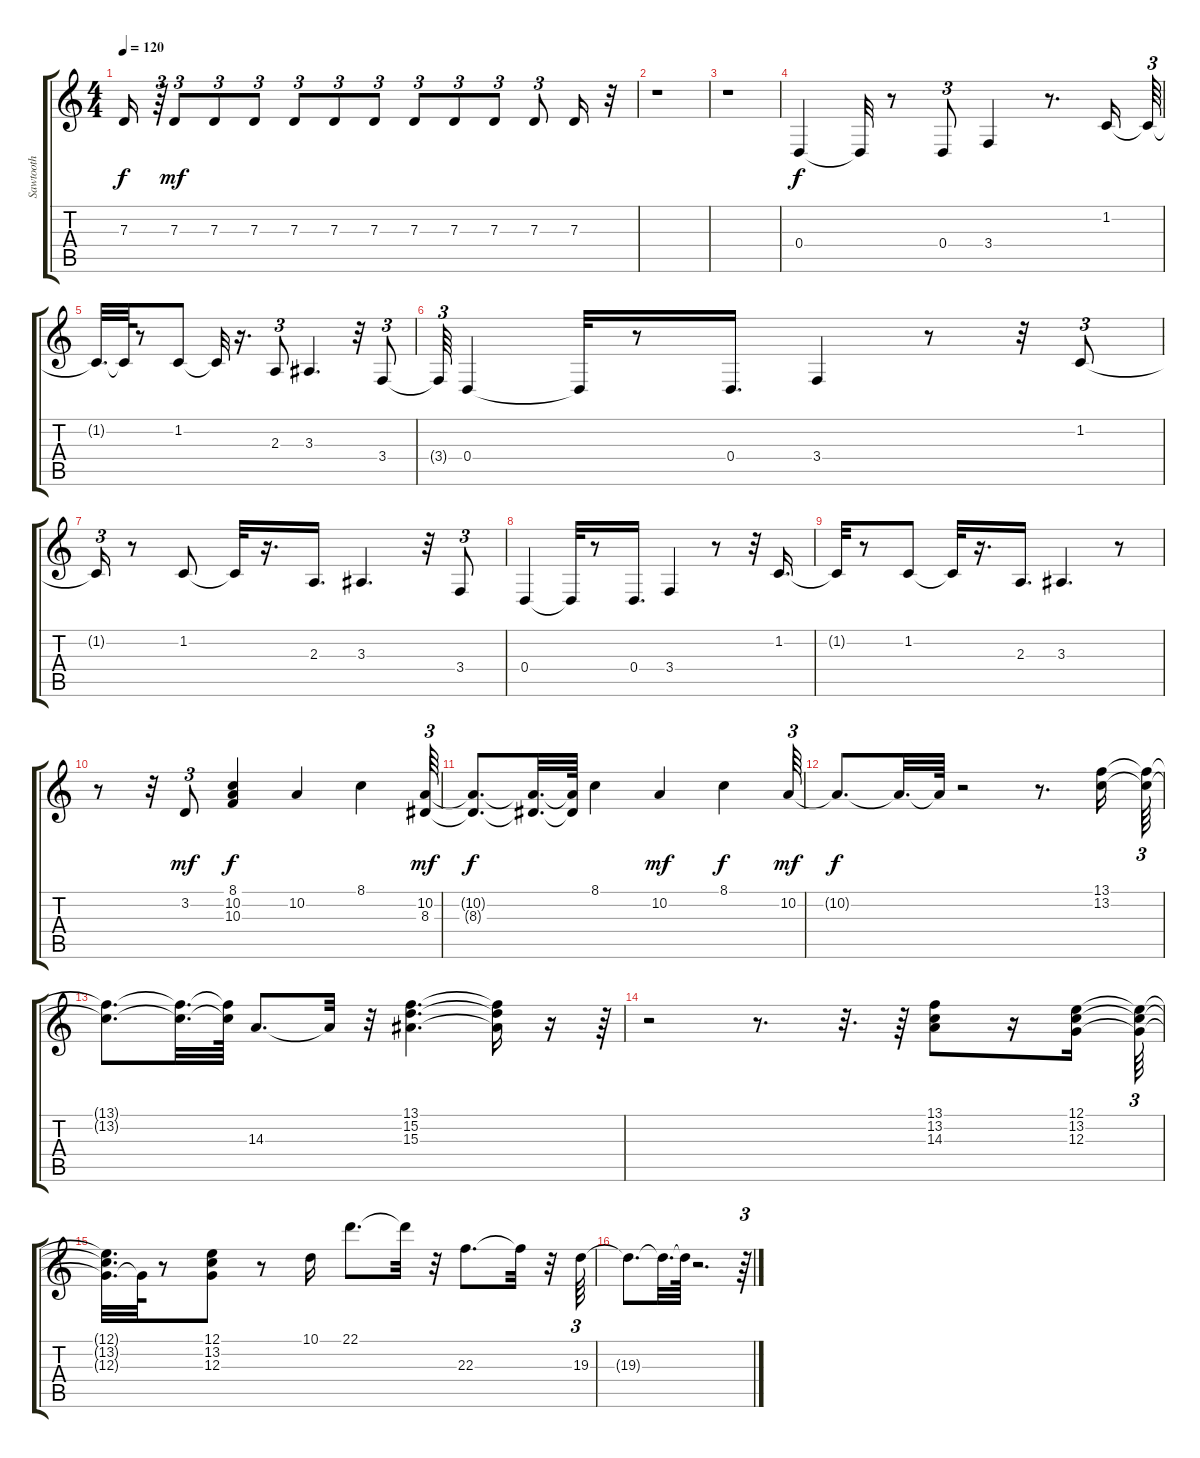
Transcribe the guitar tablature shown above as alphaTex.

\track ("Sawtooth" "Sawtooth") {instrument lead2sawtooth}
\staff {score tabs}
\tuning (E4 B3 G3 D3 A2 E2) {hide}
\ts (4 4)
\tempo 120
\clef g2
\ks c
7.3{t}.16{dy f} r.64{tu (3 2)} 7.3.8{tu (3 2) dy mf} 7.3.8{tu (3 2)} 7.3.8{tu (3 2)} 7.3.8{tu (3 2)} 7.3.8{tu (3 2)} 7.3.8{tu (3 2)} 7.3.8{tu (3 2)} 7.3.8{tu (3 2)} 7.3.8{tu (3 2)} 7.3.8{tu (3 2)} 7.3.16 r.32 |
r.1 |
r.1 |
0.4.4{dy f} 0.4{t}.32 r.8 0.4.8{tu (3 2)} 3.4.4 r.8{d} 1.2.16 1.2{t}.64{tu (3 2)} |
1.2{t}.32{d} 1.2{t}.64 r.8 1.2.8 1.2{t}.32 r.16{d} 2.3.8{tu (3 2)} 3.3.4{d} r.32 3.4.8{tu (3 2)} |
3.4{t}.64{tu (3 2)} 0.4.4 0.4{t}.32 r.8 0.4.16{d} 3.4.4 r.8 r.32 1.2.8{tu (3 2)} |
1.2{t}.16{tu (3 2)} r.8 1.2.8 1.2{t}.32 r.16{d} 2.3.16{d} 3.3.4{d} r.32 3.4.8{tu (3 2)} |
0.4.4 0.4{t}.32 r.8 0.4.16{d} 3.4.4 r.8 r.32 1.2.16{d} |
1.2{t}.32 r.8 1.2.8 1.2{t}.32 r.16{d} 2.3.16{d} 3.3.4{d} r.8 |
r.8 r.32 3.2.8{tu (3 2) dy mf} (8.1 10.2 10.3).4{dy f} 10.2.4 8.1.4 (10.2 8.3).64{tu (3 2) dy mf} |
(10.2{t} 8.3{t}).8{d dy f} (10.2{t} 8.3{t}).32{d} (10.2{t} 8.3{t}).64 8.1.4 10.2.4{dy mf} 8.1.4{dy f} 10.2.64{tu (3 2) dy mf} |
10.2{t}.8{d dy f} 10.2{t}.32{d} 10.2{t}.64 r.2 r.8{d} (13.1 13.2).16 (13.1{t} 13.2{t}).64{tu (3 2)} |
(13.1{t} 13.2{t}).8{d} (13.1{t} 13.2{t}).32{d} (13.1{t} 13.2{t}).64 14.3.8{d} 14.3{t}.32 r.32 (13.1 15.2 15.3).4{d} (13.1{t} 15.2{t} 15.3{t}).16 r.16 r.64{tu (3 2)} |
r.2 r.8{d} r.32{d} r.64 (13.1 13.2 14.3).8 r.16 (12.1 13.2 12.3).16 (12.1{t} 13.2{t} 12.3{t}).64{tu (3 2)} |
(12.1{t} 13.2{t} 12.3{t}).32{d} 12.3{t}.64 r.8 (12.1 13.2 12.3).8 r.8 10.1.16 22.1.8{d} 22.1{t}.32 r.32 22.3.8{d} 22.3{t}.32 r.32 19.3.64{tu (3 2)} |
19.3{t}.8{d} 19.3{t}.32{d} 19.3{t}.64 r.2{d} r.64{tu (3 2)}
